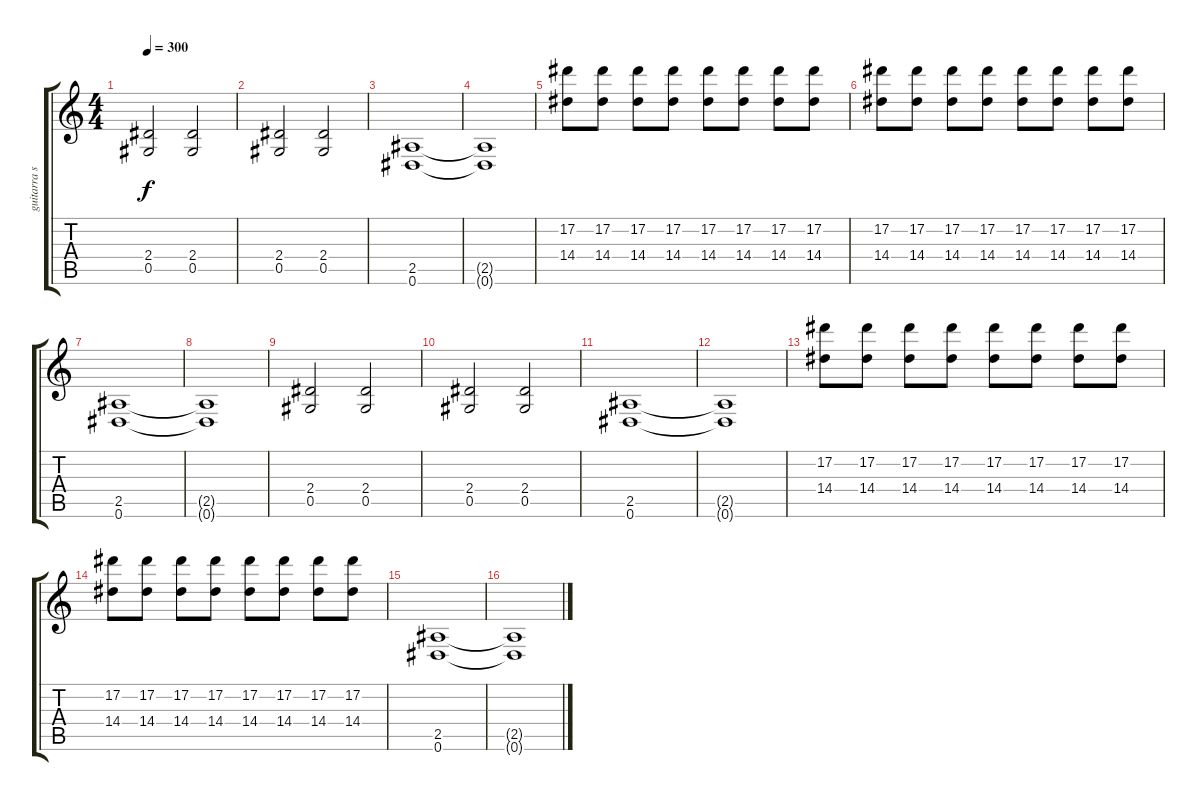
\track ("guitarra solo" "guitarra s") {instrument distortionguitar}
\staff {score tabs}
\tuning (Eb4 Bb3 Gb3 Db3 Ab2 Eb2) {hide}
\ts (4 4)
\tempo 300
\clef g2
\ks c
(2.4 0.5).2{dy f} (2.4 0.5).2 |
(2.4 0.5).2 (2.4 0.5).2 |
(2.5 0.6).1 |
(2.5{t} 0.6{t}).1 |
(17.2 14.4).8 (17.2 14.4).8 (17.2 14.4).8 (17.2 14.4).8 (17.2 14.4).8 (17.2 14.4).8 (17.2 14.4).8 (17.2 14.4).8 |
(17.2 14.4).8 (17.2 14.4).8 (17.2 14.4).8 (17.2 14.4).8 (17.2 14.4).8 (17.2 14.4).8 (17.2 14.4).8 (17.2 14.4).8 |
(2.5 0.6).1 |
(2.5{t} 0.6{t}).1 |
(2.4 0.5).2 (2.4 0.5).2 |
(2.4 0.5).2 (2.4 0.5).2 |
(2.5 0.6).1 |
(2.5{t} 0.6{t}).1 |
(17.2 14.4).8 (17.2 14.4).8 (17.2 14.4).8 (17.2 14.4).8 (17.2 14.4).8 (17.2 14.4).8 (17.2 14.4).8 (17.2 14.4).8 |
(17.2 14.4).8 (17.2 14.4).8 (17.2 14.4).8 (17.2 14.4).8 (17.2 14.4).8 (17.2 14.4).8 (17.2 14.4).8 (17.2 14.4).8 |
(2.5 0.6).1 |
(2.5{t} 0.6{t}).1
